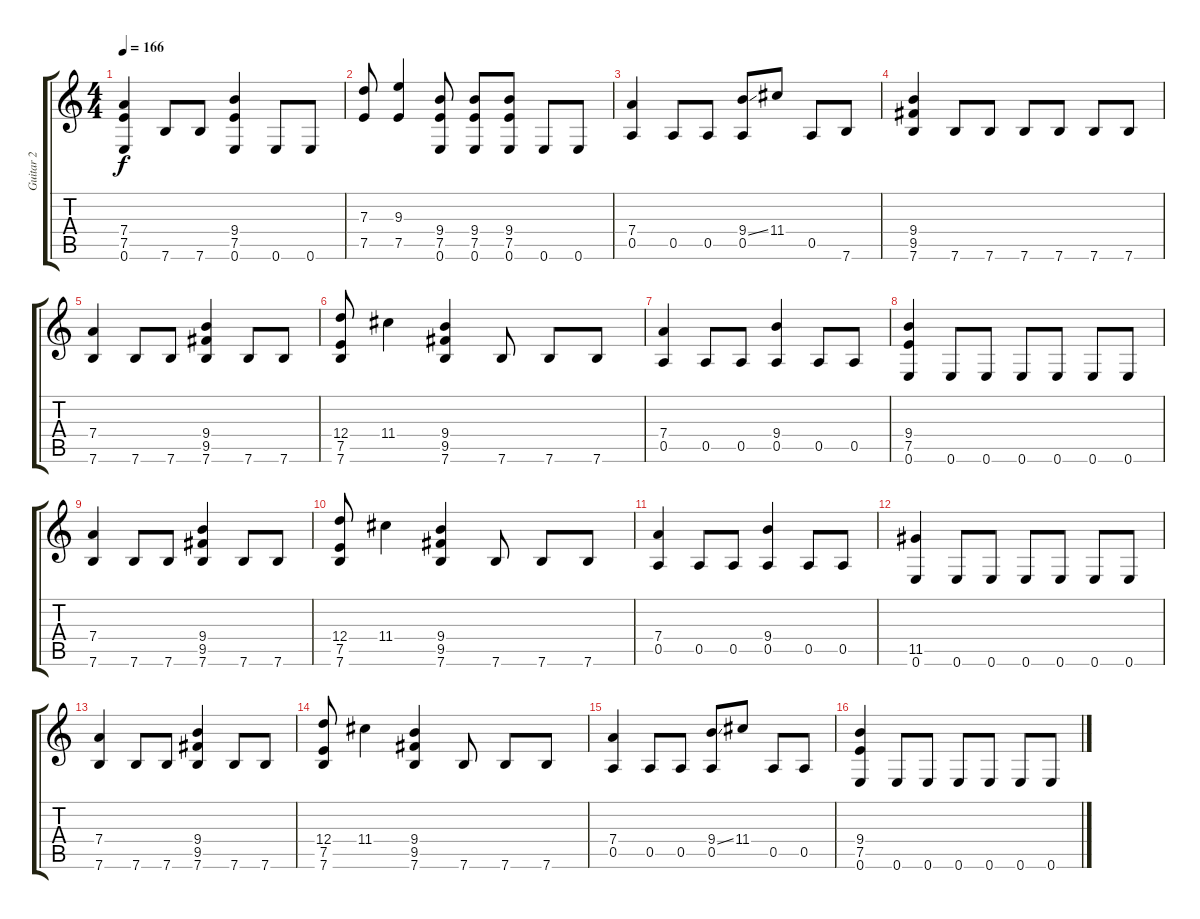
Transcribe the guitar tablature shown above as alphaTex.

\track ("Guitar 2" "Guitar 2") {instrument distortionguitar}
\staff {score tabs}
\tuning (E4 B3 G3 D3 A2 E2) {hide}
\ts (4 4)
\tempo 166
\clef g2
\ks c
(7.4 7.5 0.6).4{dy f} 7.6.8 7.6.8 (9.4 7.5 0.6).4 0.6.8 0.6.8 |
(7.3 7.5).8 (9.3 7.5).4 (9.4 7.5 0.6).8 (9.4 7.5 0.6).8 (9.4 7.5 0.6).8 0.6.8 0.6.8 |
(7.4 0.5).4 0.5.8 0.5.8 (9.4{ss} 0.5).8 11.4.8 0.5.8 7.6.8 |
(9.4 9.5 7.6).4 7.6.8 7.6.8 7.6.8 7.6.8 7.6.8 7.6.8 |
(7.4 7.6).4 7.6.8 7.6.8 (9.4 9.5 7.6).4 7.6.8 7.6.8 |
(12.4 7.5 7.6).8 11.4.4 (9.4 9.5 7.6).4 7.6.8 7.6.8 7.6.8 |
(7.4 0.5).4 0.5.8 0.5.8 (9.4 0.5).4 0.5.8 0.5.8 |
(9.4 7.5 0.6).4 0.6.8 0.6.8 0.6.8 0.6.8 0.6.8 0.6.8 |
(7.4 7.6).4 7.6.8 7.6.8 (9.4 9.5 7.6).4 7.6.8 7.6.8 |
(12.4 7.5 7.6).8 11.4.4 (9.4 9.5 7.6).4 7.6.8 7.6.8 7.6.8 |
(7.4 0.5).4 0.5.8 0.5.8 (9.4 0.5).4 0.5.8 0.5.8 |
(11.5 0.6).4 0.6.8 0.6.8 0.6.8 0.6.8 0.6.8 0.6.8 |
(7.4 7.6).4 7.6.8 7.6.8 (9.4 9.5 7.6).4 7.6.8 7.6.8 |
(12.4 7.5 7.6).8 11.4.4 (9.4 9.5 7.6).4 7.6.8 7.6.8 7.6.8 |
(7.4 0.5).4 0.5.8 0.5.8 (9.4{ss} 0.5).8 11.4.8 0.5.8 0.5.8 |
(9.4 7.5 0.6).4 0.6.8 0.6.8 0.6.8 0.6.8 0.6.8 0.6.8
